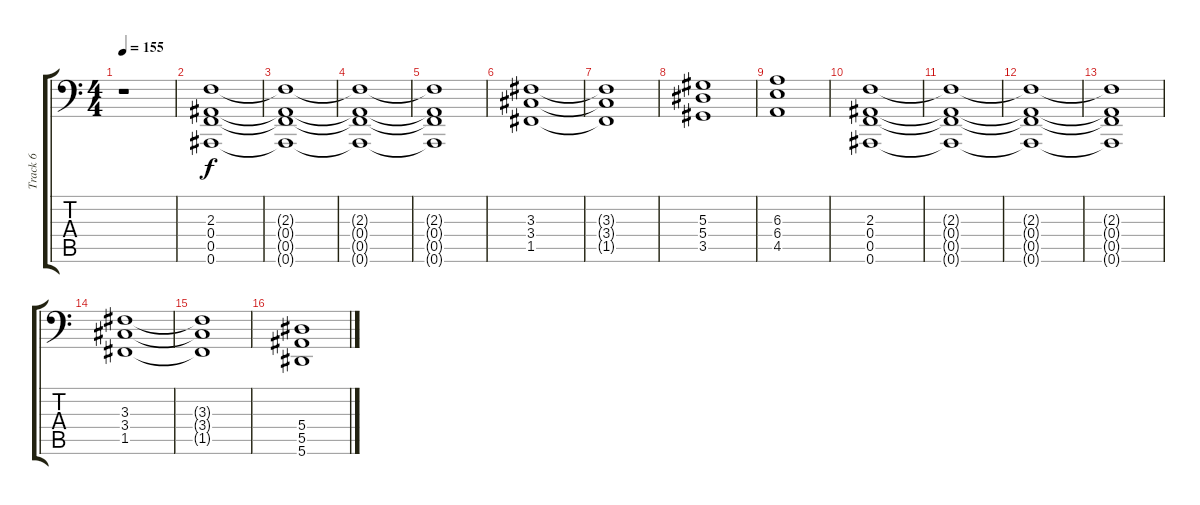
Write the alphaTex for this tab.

\track ("Track 6" "Track 6") {instrument lead2sawtooth}
\staff {score tabs}
\tuning (C4 G3 Eb3 Bb2 F2 Bb1) {hide}
\ts (4 4)
\tempo 155
\clef f4
\ks c
r.1{dy f} |
(2.3 0.4 0.5 0.6).1 |
(2.3{t} 0.4{t} 0.5{t} 0.6{t}).1 |
(2.3{t} 0.4{t} 0.5{t} 0.6{t}).1 |
(2.3{t} 0.4{t} 0.5{t} 0.6{t}).1 |
(3.3 3.4 1.5).1 |
(3.3{t} 3.4{t} 1.5{t}).1 |
(5.3 5.4 3.5).1 |
(6.3 6.4 4.5).1 |
(2.3 0.4 0.5 0.6).1 |
(2.3{t} 0.4{t} 0.5{t} 0.6{t}).1 |
(2.3{t} 0.4{t} 0.5{t} 0.6{t}).1 |
(2.3{t} 0.4{t} 0.5{t} 0.6{t}).1 |
(3.3 3.4 1.5).1 |
(3.3{t} 3.4{t} 1.5{t}).1 |
(5.4 5.5 5.6).1
